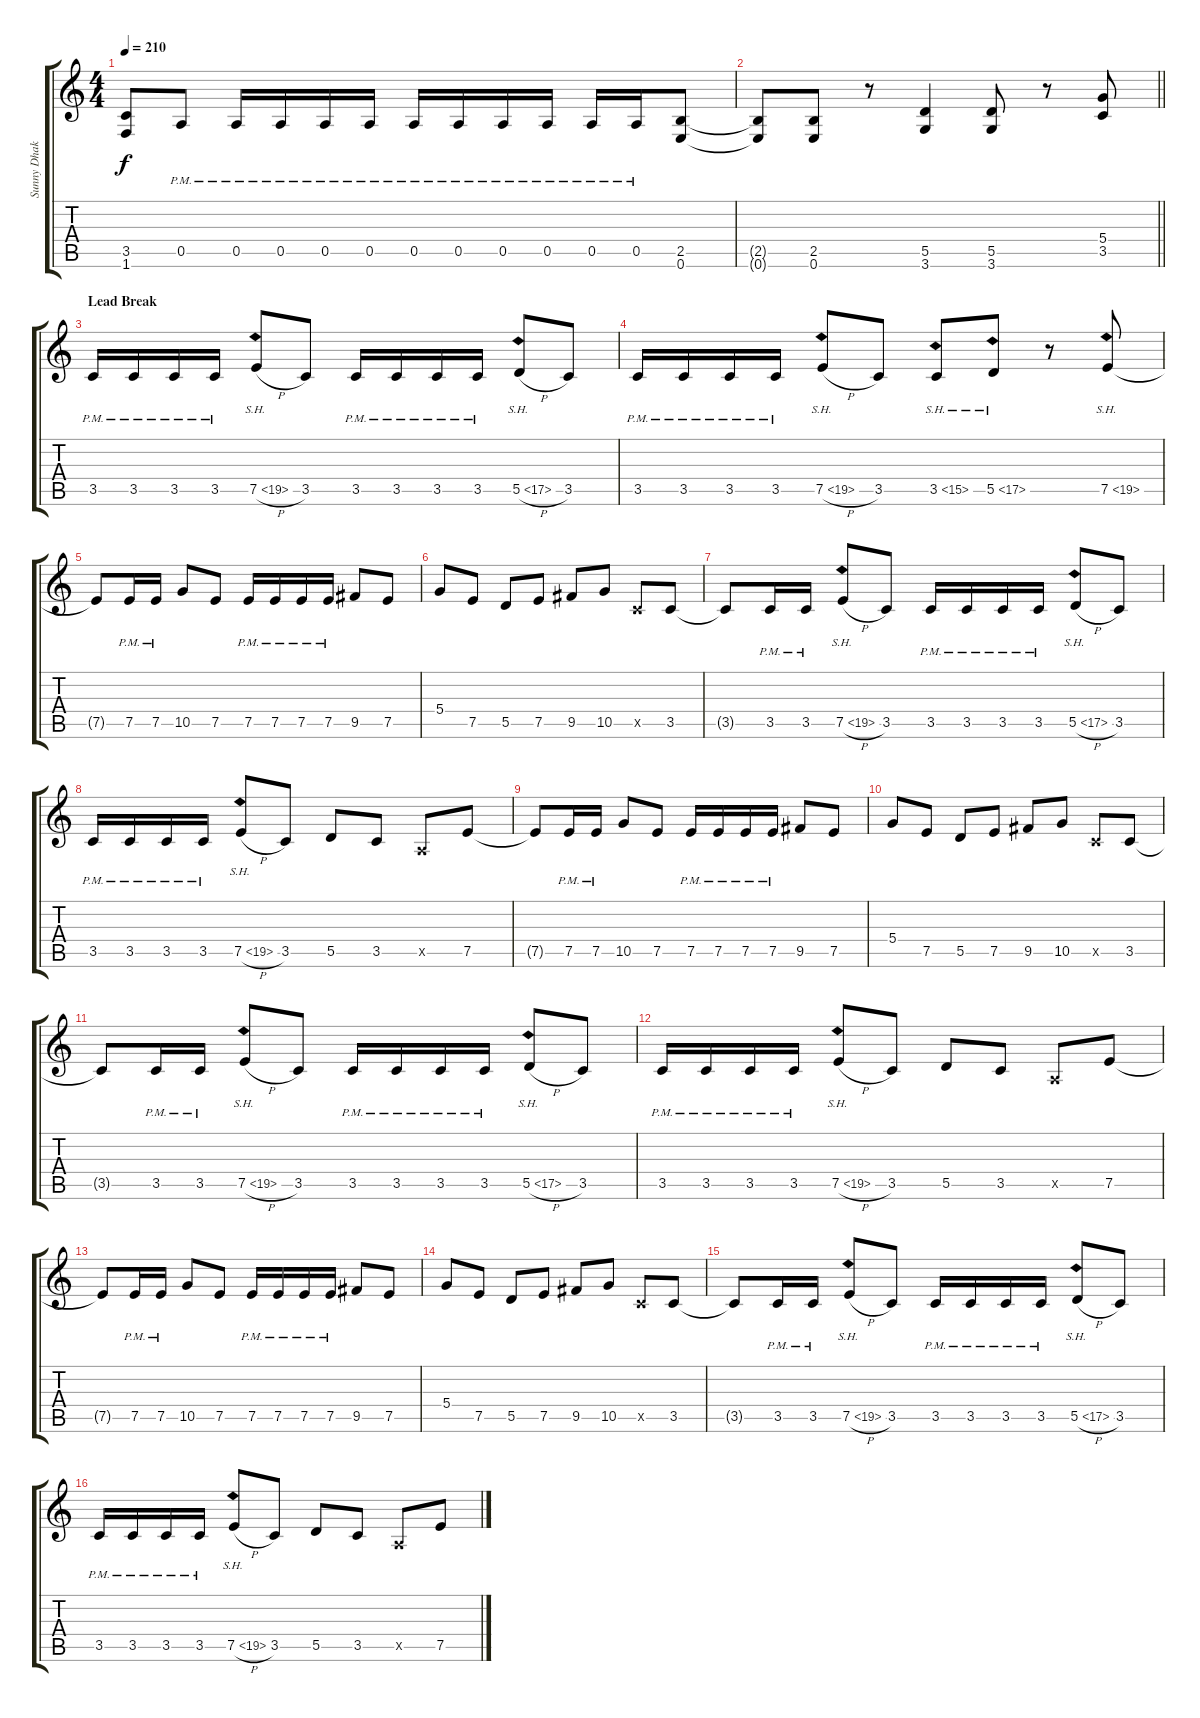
\track ("Sunny Dhak" "Sunny Dhak") {instrument distortionguitar}
\staff {score tabs}
\tuning (E4 B3 G3 D3 A2 E2) {hide}
\ts (4 4)
\tempo 210
\clef g2
\ks c
(3.5{t} 1.6{t}).8{dy f} 0.5{pm}.8 0.5{pm}.16 0.5{pm}.16 0.5{pm}.16 0.5{pm}.16 0.5{pm}.16 0.5{pm}.16 0.5{pm}.16 0.5{pm}.16 0.5{pm}.16 0.5{pm}.16 (2.5 0.6).8 |
\barLineRight lightlight
(2.5{t} 0.6{t}).8 (2.5 0.6).8 r.8 (5.5 3.6).4 (5.5 3.6).8 r.8 (5.4 3.5).8 |
\section ("" "Lead Break")
3.5{pm}.16 3.5{pm}.16 3.5{pm}.16 3.5{pm}.16 7.5{sh 12 h}.8 3.5.8 3.5{pm}.16 3.5{pm}.16 3.5{pm}.16 3.5{pm}.16 5.5{sh 12 h}.8 3.5.8 |
3.5{pm}.16 3.5{pm}.16 3.5{pm}.16 3.5{pm}.16 7.5{sh 12 h}.8 3.5.8 3.5{sh 12}.8 5.5{sh 12}.8 r.8 7.5{sh 12}.8 |
7.5{t}.8 7.5{pm}.16 7.5{pm}.16 10.5.8 7.5.8 7.5{pm}.16 7.5{pm}.16 7.5{pm}.16 7.5{pm}.16 9.5.8 7.5.8 |
5.4.8 7.5.8 5.5.8 7.5.8 9.5.8 10.5.8 3.5{x}.8 3.5.8 |
3.5{t}.8 3.5{pm}.16 3.5{pm}.16 7.5{sh 12 h}.8 3.5.8 3.5{pm}.16 3.5{pm}.16 3.5{pm}.16 3.5{pm}.16 5.5{sh 12 h}.8 3.5.8 |
3.5{pm}.16 3.5{pm}.16 3.5{pm}.16 3.5{pm}.16 7.5{sh 12 h}.8 3.5.8 5.5.8 3.5.8 0.5{x}.8 7.5.8 |
7.5{t}.8 7.5{pm}.16 7.5{pm}.16 10.5.8 7.5.8 7.5{pm}.16 7.5{pm}.16 7.5{pm}.16 7.5{pm}.16 9.5.8 7.5.8 |
5.4.8 7.5.8 5.5.8 7.5.8 9.5.8 10.5.8 3.5{x}.8 3.5.8 |
3.5{t}.8 3.5{pm}.16 3.5{pm}.16 7.5{sh 12 h}.8 3.5.8 3.5{pm}.16 3.5{pm}.16 3.5{pm}.16 3.5{pm}.16 5.5{sh 12 h}.8 3.5.8 |
3.5{pm}.16 3.5{pm}.16 3.5{pm}.16 3.5{pm}.16 7.5{sh 12 h}.8 3.5.8 5.5.8 3.5.8 0.5{x}.8 7.5.8 |
7.5{t}.8 7.5{pm}.16 7.5{pm}.16 10.5.8 7.5.8 7.5{pm}.16 7.5{pm}.16 7.5{pm}.16 7.5{pm}.16 9.5.8 7.5.8 |
5.4.8 7.5.8 5.5.8 7.5.8 9.5.8 10.5.8 3.5{x}.8 3.5.8 |
3.5{t}.8 3.5{pm}.16 3.5{pm}.16 7.5{sh 12 h}.8 3.5.8 3.5{pm}.16 3.5{pm}.16 3.5{pm}.16 3.5{pm}.16 5.5{sh 12 h}.8 3.5.8 |
3.5{pm}.16 3.5{pm}.16 3.5{pm}.16 3.5{pm}.16 7.5{sh 12 h}.8 3.5.8 5.5.8 3.5.8 0.5{x}.8 7.5.8
